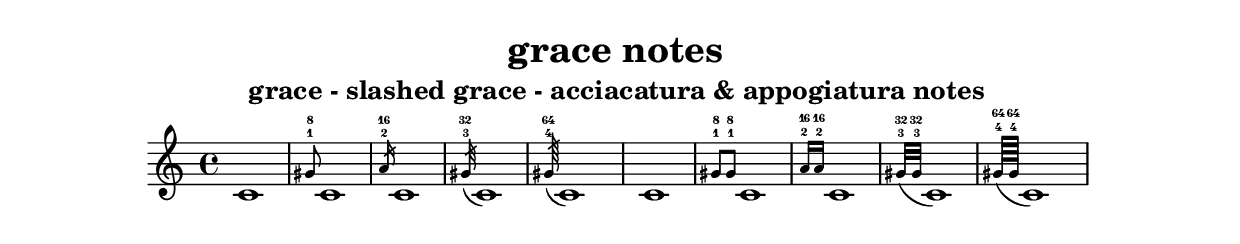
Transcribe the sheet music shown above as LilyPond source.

% [notes] external for Pure Data
% development-version July 14, 2014 
% by Jaime E. Oliver La Rosa
% la.rosa@nyu.edu
% @ the Waverly Labs in NYU MUSIC FAS
% Open this file with Lilypond
% more information is available at lilypond.org
% Released under the GNU General Public License.

% HEADERS

glissandoSkipOn = {
	\override NoteColumn.glissando-skip = ##t
	\hide NoteHead
	\hide Accidental
	\hide Tie
	\override NoteHead.no-ledgers = ##t
}

glissandoSkipOff = {
	\revert NoteColumn.glissando-skip
	\undo \hide NoteHead
	\undo \hide Tie
	\undo \hide Accidental
	\revert NoteHead.no-ledgers
}

\header {
	title = "grace notes "
	subtitle = "grace - slashed grace - acciacatura & appogiatura notes "
}

inst_part = \relative c' 
{

\time 4/4

\clef treble 
% ________________________________________bar 1 :
 c1  \grace {gis'8-1-8 }   |
% ________________________________________bar 2 :
c,1  \slashedGrace {a'16-2-16 }   |
% ________________________________________bar 3 :
c,1  \acciaccatura {gis'32-3-32 }   |
% ________________________________________bar 4 :
c,1  \acciaccatura {gis'64-4-64 }   |
% ________________________________________bar 5 :
c,1  |
% ________________________________________bar 6 :
c1  \grace {gis'8-1-8 gis8-1-8 }   |
% ________________________________________bar 7 :
c,1  \slashedGrace {a'16-2-16 a16-2-16 }   |
% ________________________________________bar 8 :
c,1  \acciaccatura {gis'32-3-32 gis32-3-32 }   |
% ________________________________________bar 9 :
c,1  \acciaccatura {gis'64-4-64 gis64-4-64 }   |
% ________________________________________bar 10 :
c,1 
}

\score {
	\new Staff {
		\new Voice {
			\inst_part
		}
	}
	\layout {
		\mergeDifferentlyHeadedOn
		\mergeDifferentlyDottedOn
		\set harmonicDots = ##t
		\override Glissando.thickness = #4
		\set Staff.pedalSustainStyle = #'mixed
		\override TextSpanner.bound-padding = #1.0
		\override TextSpanner.bound-details.right.padding = #1.3
		\override TextSpanner.bound-details.right.stencil-align-dir-y = #CENTER
		\override TextSpanner.bound-details.left.stencil-align-dir-y = #CENTER
		\override TextSpanner.bound-details.right-broken.text = ##f
		\override TextSpanner.bound-details.left-broken.text = ##f
		\override Glissando.minimum-length = #4
		\override Glissando.springs-and-rods = #ly:spanner::set-spacing-rods
		\override Glissando.breakable = ##t
		\override Glissando.after-line-breaking = ##t
		\set baseMoment = #(ly:make-moment 1/8)
		\set beatStructure = #'(2 2 2 2)
		#(set-default-paper-size "a4")
	}
	\midi { }
}

\version "2.18.2"
% notes Pd External version testing 
